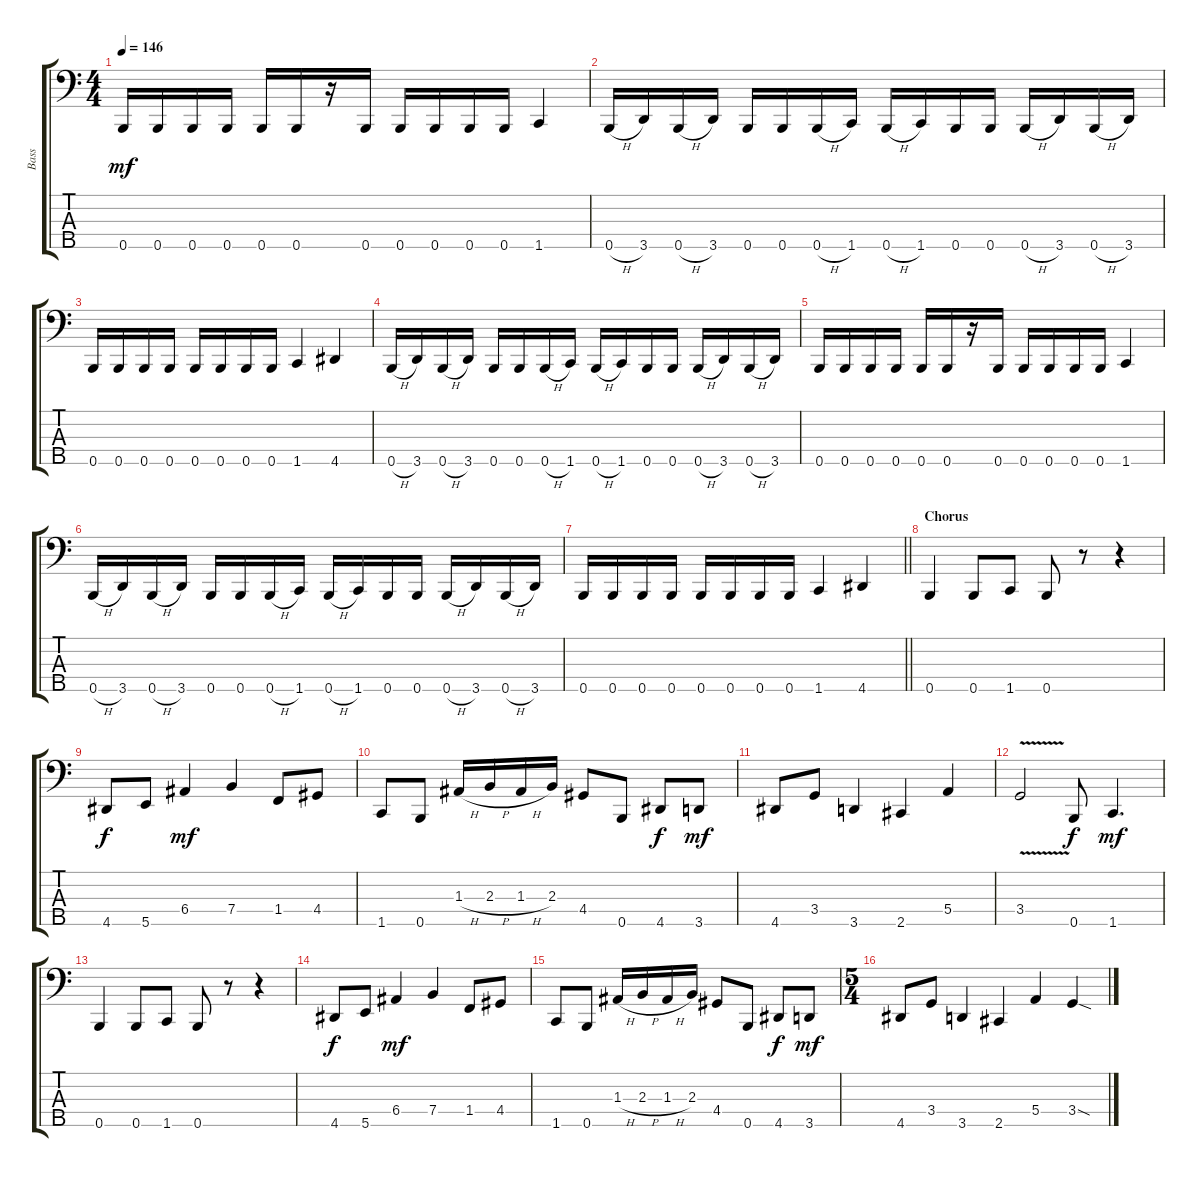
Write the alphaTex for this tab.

\track ("Bass" "Bass") {instrument electricbassfinger}
\staff {score tabs}
\tuning (G2 D2 A1 E1 B0) {hide}
\ts (4 4)
\tempo 146
\clef f4
\ks c
0.5.16{dy mf} 0.5.16 0.5.16 0.5.16 0.5.16 0.5.16 r.16 0.5.16 0.5.16 0.5.16 0.5.16 0.5.16 1.5.4 |
0.5{h}.16 3.5.16 0.5{h}.16 3.5.16 0.5.16 0.5.16 0.5{h}.16 1.5.16 0.5{h}.16 1.5.16 0.5.16 0.5.16 0.5{h}.16 3.5.16 0.5{h}.16 3.5.16 |
0.5.16 0.5.16 0.5.16 0.5.16 0.5.16 0.5.16 0.5.16 0.5.16 1.5.4 4.5.4 |
0.5{h}.16 3.5.16 0.5{h}.16 3.5.16 0.5.16 0.5.16 0.5{h}.16 1.5.16 0.5{h}.16 1.5.16 0.5.16 0.5.16 0.5{h}.16 3.5.16 0.5{h}.16 3.5.16 |
0.5.16 0.5.16 0.5.16 0.5.16 0.5.16 0.5.16 r.16 0.5.16 0.5.16 0.5.16 0.5.16 0.5.16 1.5.4 |
0.5{h}.16 3.5.16 0.5{h}.16 3.5.16 0.5.16 0.5.16 0.5{h}.16 1.5.16 0.5{h}.16 1.5.16 0.5.16 0.5.16 0.5{h}.16 3.5.16 0.5{h}.16 3.5.16 |
\barLineRight lightlight
0.5.16 0.5.16 0.5.16 0.5.16 0.5.16 0.5.16 0.5.16 0.5.16 1.5.4 4.5.4 |
\section ("" "Chorus")
0.5.4 0.5.8 1.5.8 0.5.8 r.8 r.4 |
4.5.8{dy f} 5.5.8 6.4.4{dy mf} 7.4.4 1.4.8 4.4.8 |
1.5.8 0.5.8 1.3{h}.16 2.3{h}.16 1.3{h}.16 2.3.16 4.4.8 0.5.8 4.5.8{dy f} 3.5.8{dy mf} |
4.5.8 3.4.8 3.5.4 2.5.4 5.4.4 |
3.4{v}.2 0.5.8{dy f} 1.5.4{d dy mf} |
0.5.4 0.5.8 1.5.8 0.5.8 r.8 r.4 |
4.5.8{dy f} 5.5.8 6.4.4{dy mf} 7.4.4 1.4.8 4.4.8 |
1.5.8 0.5.8 1.3{h}.16 2.3{h}.16 1.3{h}.16 2.3.16 4.4.8 0.5.8 4.5.8{dy f} 3.5.8{dy mf} |
\ts (5 4)
4.5.8 3.4.8 3.5.4 2.5.4 5.4.4 3.4{sod}.4
